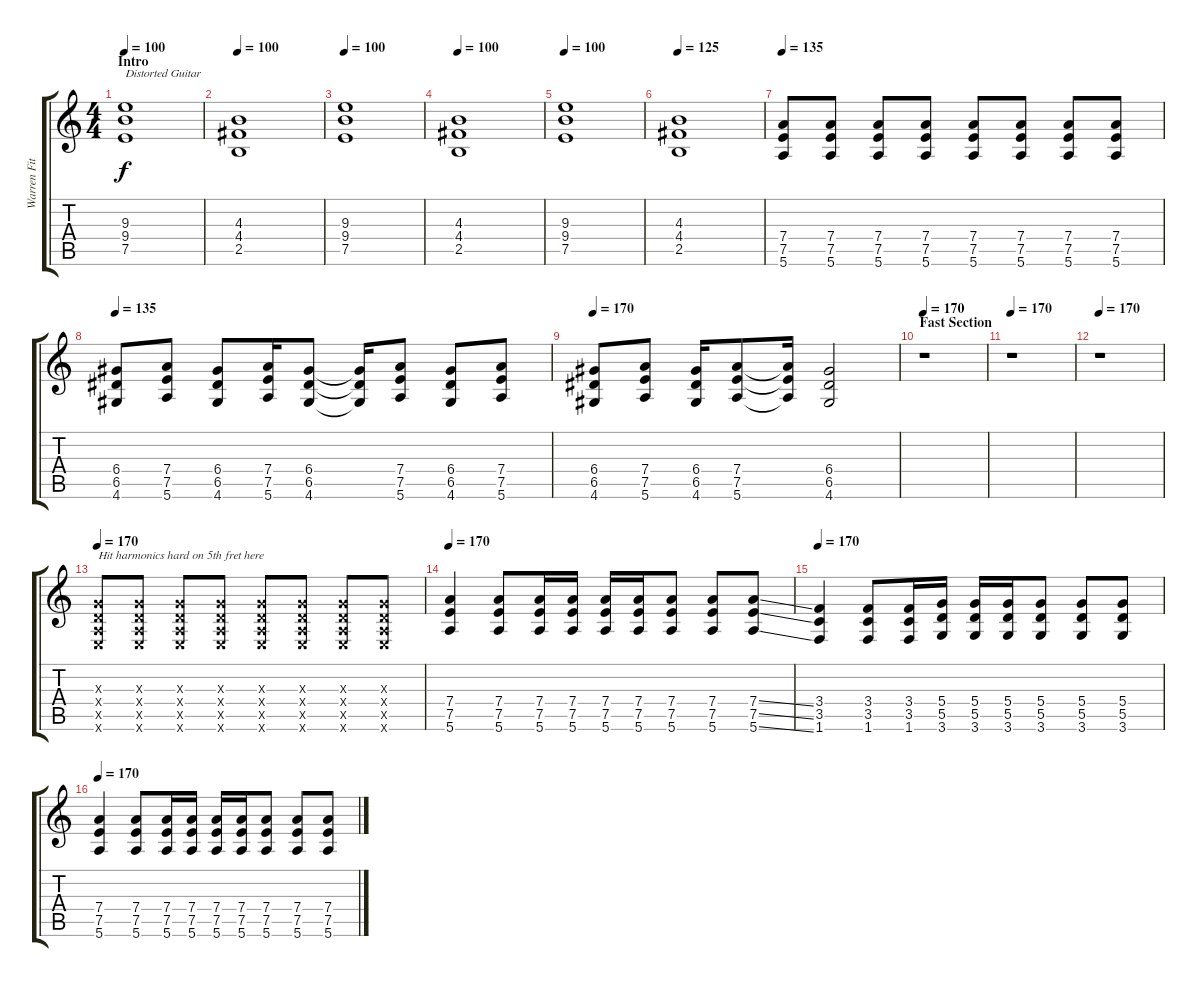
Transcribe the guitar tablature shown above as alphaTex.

\track ("Warren Fitzgerald (Studio Guitar/Organ)" "Warren Fit") {instrument electricguitarjazz}
\staff {score tabs}
\tuning (E4 B3 G3 D3 A2 E2) {hide}
\ts (4 4)
\section ("" "Intro")
\tempo 100
\clef g2
\ks c
(9.3 9.4 7.5).1{txt "Distorted Guitar" dy f instrument distortionguitar} |
\tempo 100
(4.3 4.4 2.5).1{instrument distortionguitar} |
\tempo 100
(9.3 9.4 7.5).1{instrument distortionguitar} |
\tempo 100
(4.3 4.4 2.5).1{instrument distortionguitar} |
\tempo 100
(9.3 9.4 7.5).1{instrument distortionguitar} |
\tempo 125
(4.3 4.4 2.5).1{instrument distortionguitar} |
\tempo 135
(7.4 7.5 5.6).8{instrument distortionguitar} (7.4 7.5 5.6).8 (7.4 7.5 5.6).8 (7.4 7.5 5.6).8 (7.4 7.5 5.6).8 (7.4 7.5 5.6).8 (7.4 7.5 5.6).8 (7.4 7.5 5.6).8 |
\tempo 135
(6.4 6.5 4.6).8{instrument distortionguitar} (7.4 7.5 5.6).8 (6.4 6.5 4.6).8 (7.4 7.5 5.6).16 (6.4 6.5 4.6).8 (6.4{t} 6.5{t} 4.6{t}).16 (7.4 7.5 5.6).8 (6.4 6.5 4.6).8 (7.4 7.5 5.6).8 |
\tempo 170
(6.4 6.5 4.6).8{instrument distortionguitar} (7.4 7.5 5.6).8 (6.4 6.5 4.6).16 (7.4 7.5 5.6).8 (7.4{t} 7.5{t} 5.6{t}).16 (6.4 6.5 4.6).2 |
\section ("" "Fast Section")
\tempo 170
r.1 |
\tempo 170
r.1 |
\tempo 170
r.1 |
\tempo 170
(0.3{x} 0.4{x} 0.5{x} 0.6{x}).8{txt "Hit harmonics hard on 5th fret here" instrument guitarharmonics} (0.3{x} 0.4{x} 0.5{x} 0.6{x}).8 (0.3{x} 0.4{x} 0.5{x} 0.6{x}).8 (0.3{x} 0.4{x} 0.5{x} 0.6{x}).8 (0.3{x} 0.4{x} 0.5{x} 0.6{x}).8 (0.3{x} 0.4{x} 0.5{x} 0.6{x}).8 (0.3{x} 0.4{x} 0.5{x} 0.6{x}).8 (0.3{x} 0.4{x} 0.5{x} 0.6{x}).8{instrument distortionguitar} |
\tempo 170
(7.4 7.5 5.6).4{instrument distortionguitar} (7.4 7.5 5.6).8 (7.4 7.5 5.6).16 (7.4 7.5 5.6).16 (7.4 7.5 5.6).16 (7.4 7.5 5.6).16 (7.4 7.5 5.6).8 (7.4 7.5 5.6).8 (7.4{ss} 7.5{ss} 5.6{ss}).8 |
\tempo 170
(3.4 3.5 1.6).4{instrument distortionguitar} (3.4 3.5 1.6).8 (3.4 3.5 1.6).16 (5.4 5.5 3.6).16 (5.4 5.5 3.6).16 (5.4 5.5 3.6).16 (5.4 5.5 3.6).8 (5.4 5.5 3.6).8 (5.4 5.5 3.6).8 |
\tempo 170
(7.4 7.5 5.6).4{instrument distortionguitar} (7.4 7.5 5.6).8 (7.4 7.5 5.6).16 (7.4 7.5 5.6).16 (7.4 7.5 5.6).16 (7.4 7.5 5.6).16 (7.4 7.5 5.6).8 (7.4 7.5 5.6).8 (7.4{ss} 7.5{ss} 5.6{ss}).8
